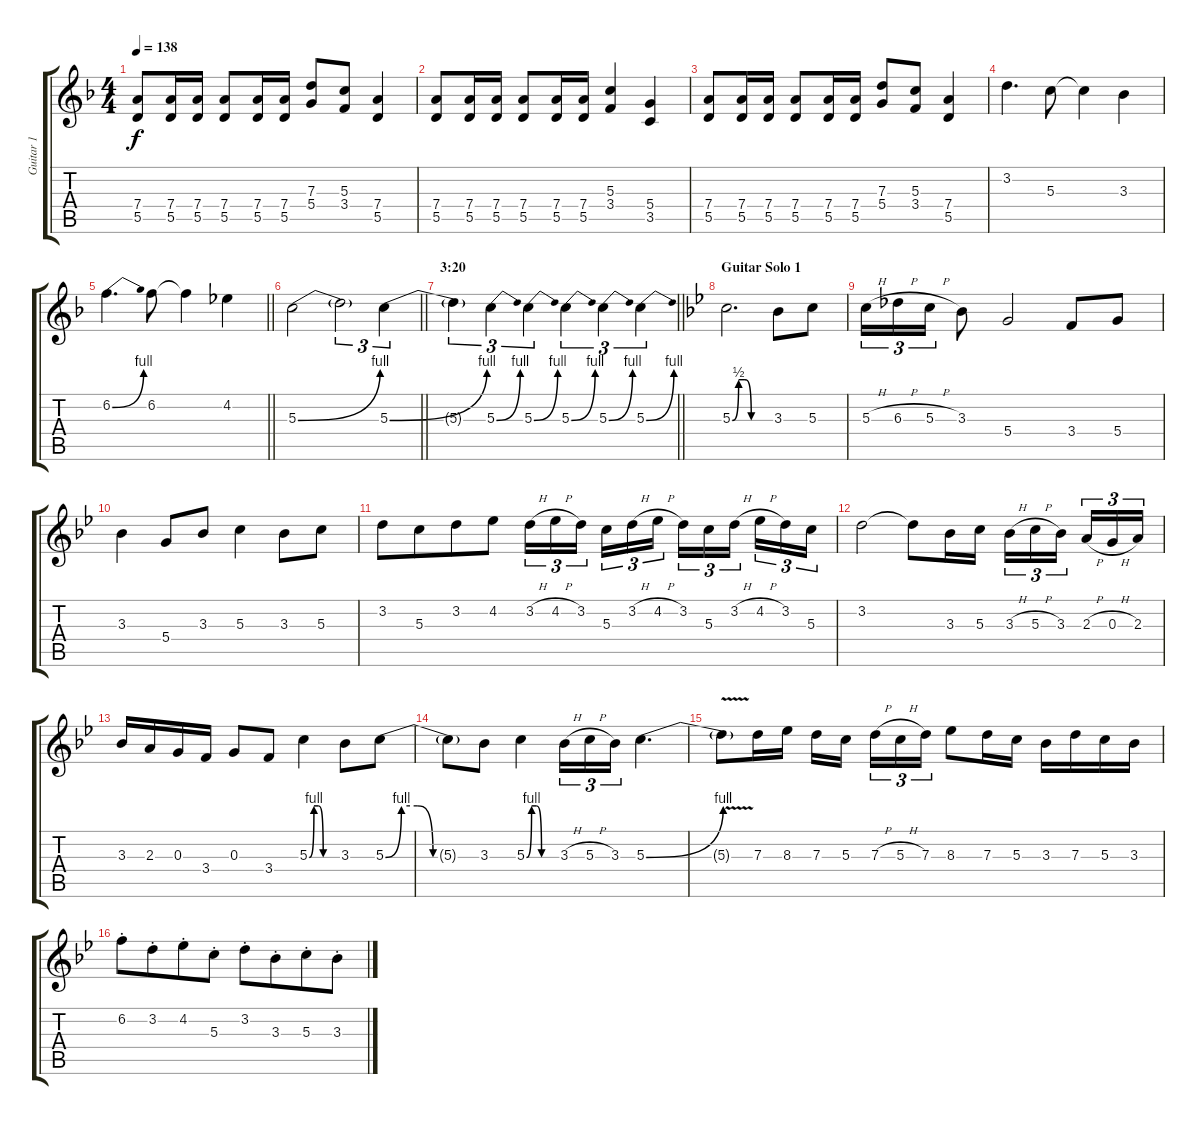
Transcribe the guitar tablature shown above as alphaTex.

\track ("Guitar 1" "Guitar 1") {instrument overdrivenguitar}
\staff {score tabs}
\tuning (E4 B3 G3 D3 A2 E2) {hide}
\ts (4 4)
\tempo 138
\clef g2
\ks f
(7.4 5.5).8{dy f} (7.4 5.5).16 (7.4 5.5).16 (7.4 5.5).8 (7.4 5.5).16 (7.4 5.5).16 (7.3 5.4).8 (5.3 3.4).8 (7.4 5.5).4 |
(7.4 5.5).8 (7.4 5.5).16 (7.4 5.5).16 (7.4 5.5).8 (7.4 5.5).16 (7.4 5.5).16 (5.3 3.4).4 (5.4 3.5).4 |
(7.4 5.5).8 (7.4 5.5).16 (7.4 5.5).16 (7.4 5.5).8 (7.4 5.5).16 (7.4 5.5).16 (7.3 5.4).8 (5.3 3.4).8 (7.4 5.5).4 |
3.2.4{d} 5.3.8 5.3{t}.4 3.3.4 |
\barLineRight lightlight
6.2{be (bend 0 0 60 4)}.4{d} 6.2.8 6.2{t}.4 4.2.4 |
\barLineRight lightlight
5.3{be (bend 0 0 60 4)}.2 5.3{t}.2{tu (3 2)} 5.3{be (bend 0 0 60 4)}.4{tu (3 2)} |
\section ("" "3:20")
\barLineRight lightlight
5.3{t}.4{tu (3 2)} 5.3{be (bend 0 0 60 4)}.4{tu (3 2)} 5.3{be (bend 0 0 60 4)}.4{tu (3 2)} 5.3{be (bend 0 0 60 4)}.4{tu (3 2)} 5.3{be (bend 0 0 60 4)}.4{tu (3 2)} 5.3{be (bend 0 0 60 4)}.4{tu (3 2)} |
\section ("" "Guitar Solo 1")
\ks bb
5.3{be (custom 0 0 10 2 20 2 30 0 60 0)}.2{d} 3.3.8 5.3.8 |
5.3{h}.16{tu (3 2)} 6.3{h}.16{tu (3 2)} 5.3{h}.16{tu (3 2)} 3.3.8 5.4.2 3.4.8 5.4.8 |
3.3.4 5.4.8 3.3.8 5.3.4 3.3.8 5.3.8 |
3.2.8 5.3.8{beam merge} 3.2.8 4.2.8 3.2{h}.16{tu (3 2)} 4.2{h}.16{tu (3 2)} 3.2.16{tu (3 2) beam splitsecondary} 5.3.16{tu (3 2)} 3.2{h}.16{tu (3 2)} 4.2{h}.16{tu (3 2)} 3.2.16{tu (3 2)} 5.3.16{tu (3 2)} 3.2{h}.16{tu (3 2) beam splitsecondary} 4.2{h}.16{tu (3 2)} 3.2.16{tu (3 2)} 5.3.16{tu (3 2)} |
3.2.2 3.2{t}.8 3.3.16 5.3.16 3.3{h}.16{tu (3 2)} 5.3{h}.16{tu (3 2)} 3.3.16{tu (3 2) beam splitsecondary} 2.3{h}.16{tu (3 2)} 0.3{h}.16{tu (3 2)} 2.3.16{tu (3 2)} |
3.3.16 2.3.16 0.3.16 3.4.16 0.3.8 3.4.8 5.3{be (custom 0 0 10 4 20 4 30 0 60 0)}.4 3.3.8 5.3{be (custom 0 0 10 4 20 4 30 0 60 0)}.8 |
5.3{t}.8 3.3.8 5.3{be (custom 0 0 10 4 20 4 30 0 60 0)}.4 3.3{h}.16{tu (3 2)} 5.3{h}.16{tu (3 2) beam merge} 3.3.16{tu (3 2)} 5.3{be (bend 0 0 60 4)}.4{d} |
5.3{v t}.8 7.3.16 8.3.16 7.3.16 5.3.16{beam splitsecondary} 7.3{h}.16{tu (3 2)} 5.3{h}.16{tu (3 2) beam merge} 7.3.16{tu (3 2)} 8.3.8 7.3.16 5.3.16 3.3.16 7.3.16 5.3.16 3.3.16 |
6.2{st}.8 3.2{st}.8{beam merge} 4.2{st}.8 5.3{st}.8 3.2{st}.8 3.3{st}.8{beam merge} 5.3{st}.8 3.3{st}.8
